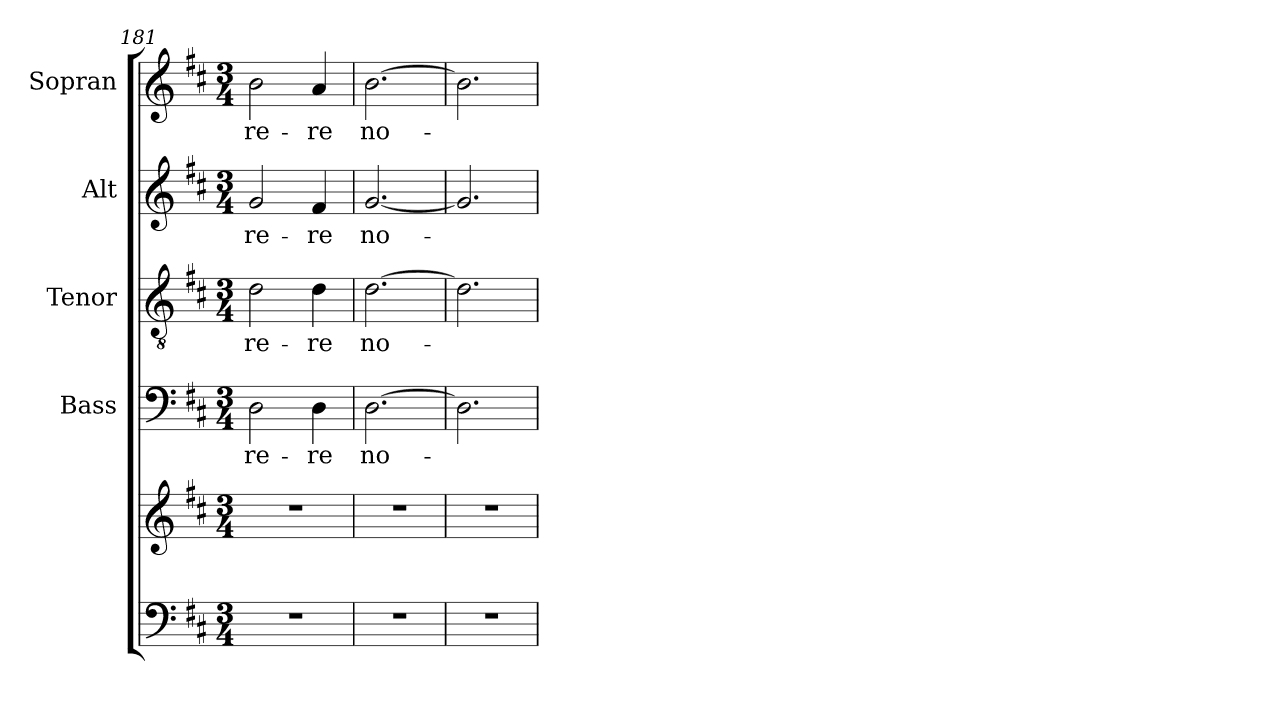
**kern	**kern	**kern	**text	**kern	**text	**kern	**text	**kern	**text
*part5	*part5	*part4	*part4	*part3	*part3	*part2	*part2	*part1	*part1
*staff6	*staff5	*staff4	*staff4	*staff3	*staff3	*staff2	*staff2	*staff1	*staff1
*	*	*I"Bass	*	*I"Tenor	*	*I"Alt	*	*I"Sopran	*
*	*	*I'B.	*	*I'T.	*	*I'A.	*	*I'S.	*
*clefF4	*clefG2	*clefF4	*	*clefGv2	*	*clefG2	*	*clefG2	*
*k[f#c#]	*k[f#c#]	*k[f#c#]	*	*k[f#c#]	*	*k[f#c#]	*	*k[f#c#]	*
*D:	*D:	*D:	*	*D:	*	*D:	*	*D:	*
*M3/4	*M3/4	*M3/4	*	*M3/4	*	*M3/4	*	*M3/4	*
=181	=181	=181	=181	=181	=181	=181	=181	=181	=181
!	!	!	!LO:LY:b	!	!LO:LY:b	!	!LO:LY:b	!	!LO:LY:b
2.r	2.r	2D\	-re-	2d\	-re-	2g/	-re-	2b\	-re-
!	!	!	!LO:LY:b	!	!LO:LY:b	!	!LO:LY:b	!	!LO:LY:b
.	.	4D\	-re	4d\	-re	4f#/	-re	4a/	-re
=182	=182	=182	=182	=182	=182	=182	=182	=182	=182
!	!	!	!LO:LY:b	!	!LO:LY:b	!	!LO:LY:b	!	!LO:LY:b
2.r	2.r	[2.D\	no-	[2.d\	no-	[2.g/	no-	[2.b\	no-
=183	=183	=183	=183	=183	=183	=183	=183	=183	=183
2.r	2.r	2.D\]	.	2.d\]	.	2.g/]	.	2.b\]	.
=	=	=	=	=	=	=	=	=	=
*-	*-	*-	*-	*-	*-	*-	*-	*-	*-
